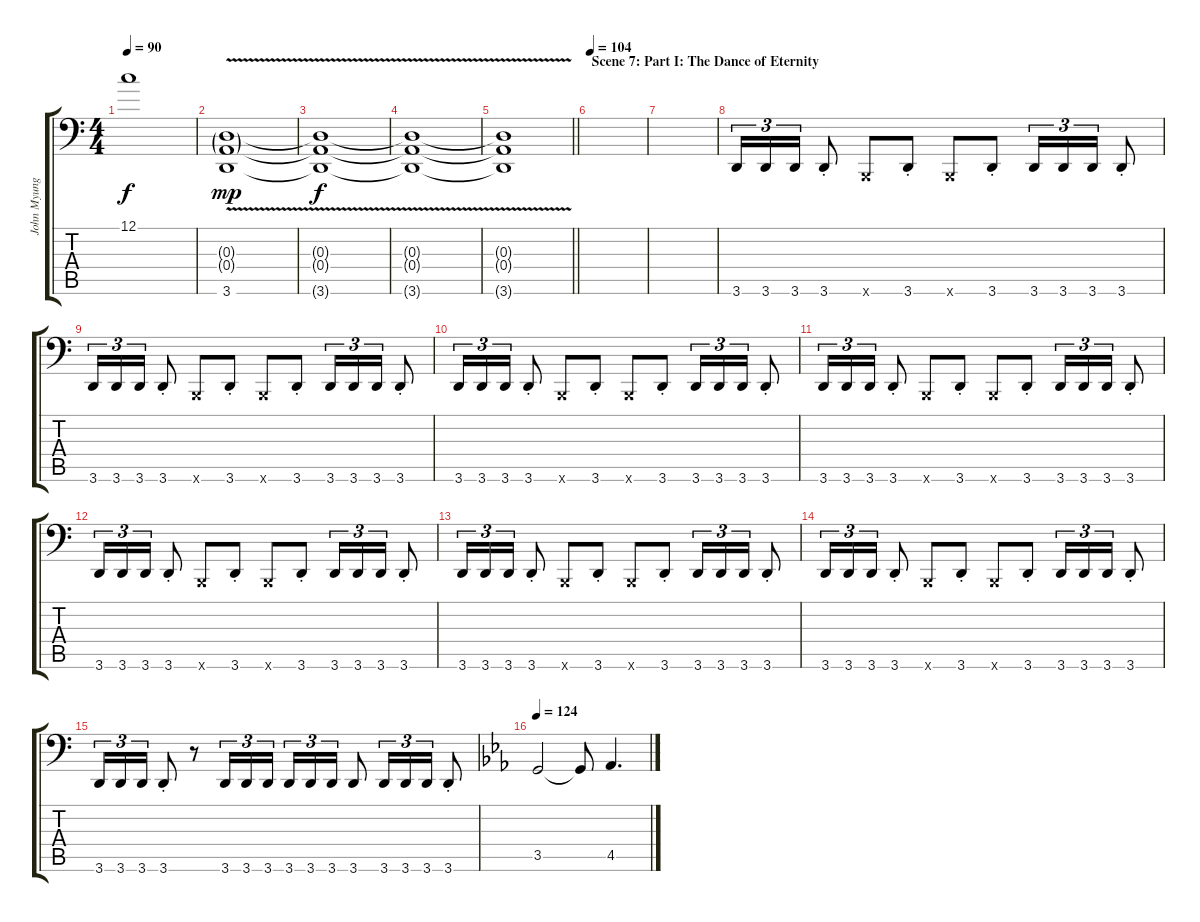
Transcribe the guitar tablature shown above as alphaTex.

\track ("John Myung" "John Myung") {instrument electricbassfinger}
\staff {score tabs}
\tuning (C3 G2 D2 A1 E1 B0) {hide}
\ts (4 4)
\tempo 90
\clef f4
\ks c
12.1{t}.1{dy f} |
(0.3{v g} 0.4{v g} 3.6{v}).1{dy mp} |
(0.3{v t} 0.4{v t} 3.6{v t}).1{dy f} |
(0.3{v t} 0.4{v t} 3.6{v t}).1 |
\barLineRight lightlight
(0.3{v t} 0.4{v t} 3.6{v t}).1 |
\section ("" "Scene 7: Part I: The Dance of Eternity")
\tempo 104
|
|
3.6.16{tu (3 2) volume 14 instrument electricbassfinger} 3.6.16{tu (3 2)} 3.6.16{tu (3 2)} 3.6{st}.8 0.6{x}.8 3.6{st}.8 0.6{x}.8 3.6{st}.8 3.6.16{tu (3 2)} 3.6.16{tu (3 2)} 3.6.16{tu (3 2)} 3.6{st}.8 |
3.6.16{tu (3 2)} 3.6.16{tu (3 2)} 3.6.16{tu (3 2)} 3.6{st}.8 0.6{x}.8 3.6{st}.8 0.6{x}.8 3.6{st}.8 3.6.16{tu (3 2)} 3.6.16{tu (3 2)} 3.6.16{tu (3 2)} 3.6{st}.8 |
3.6.16{tu (3 2)} 3.6.16{tu (3 2)} 3.6.16{tu (3 2)} 3.6{st}.8 0.6{x}.8 3.6{st}.8 0.6{x}.8 3.6{st}.8 3.6.16{tu (3 2)} 3.6.16{tu (3 2)} 3.6.16{tu (3 2)} 3.6{st}.8 |
3.6.16{tu (3 2)} 3.6.16{tu (3 2)} 3.6.16{tu (3 2)} 3.6{st}.8 0.6{x}.8 3.6{st}.8 0.6{x}.8 3.6{st}.8 3.6.16{tu (3 2)} 3.6.16{tu (3 2)} 3.6.16{tu (3 2)} 3.6{st}.8 |
3.6.16{tu (3 2)} 3.6.16{tu (3 2)} 3.6.16{tu (3 2)} 3.6{st}.8 0.6{x}.8 3.6{st}.8 0.6{x}.8 3.6{st}.8 3.6.16{tu (3 2)} 3.6.16{tu (3 2)} 3.6.16{tu (3 2)} 3.6{st}.8 |
3.6.16{tu (3 2)} 3.6.16{tu (3 2)} 3.6.16{tu (3 2)} 3.6{st}.8 0.6{x}.8 3.6{st}.8 0.6{x}.8 3.6{st}.8 3.6.16{tu (3 2)} 3.6.16{tu (3 2)} 3.6.16{tu (3 2)} 3.6{st}.8 |
3.6.16{tu (3 2)} 3.6.16{tu (3 2)} 3.6.16{tu (3 2)} 3.6{st}.8 0.6{x}.8 3.6{st}.8 0.6{x}.8 3.6{st}.8 3.6.16{tu (3 2)} 3.6.16{tu (3 2)} 3.6.16{tu (3 2)} 3.6{st}.8 |
3.6.16{tu (3 2)} 3.6.16{tu (3 2)} 3.6.16{tu (3 2)} 3.6{st}.8 r.8 3.6.16{tu (3 2)} 3.6.16{tu (3 2)} 3.6.16{tu (3 2)} 3.6.16{tu (3 2)} 3.6.16{tu (3 2)} 3.6.16{tu (3 2)} 3.6.8 3.6.16{tu (3 2)} 3.6.16{tu (3 2)} 3.6.16{tu (3 2)} 3.6{st}.8 |
\tempo 124
\ks eb
3.5.2 3.5{t}.8 4.5.4{d}
